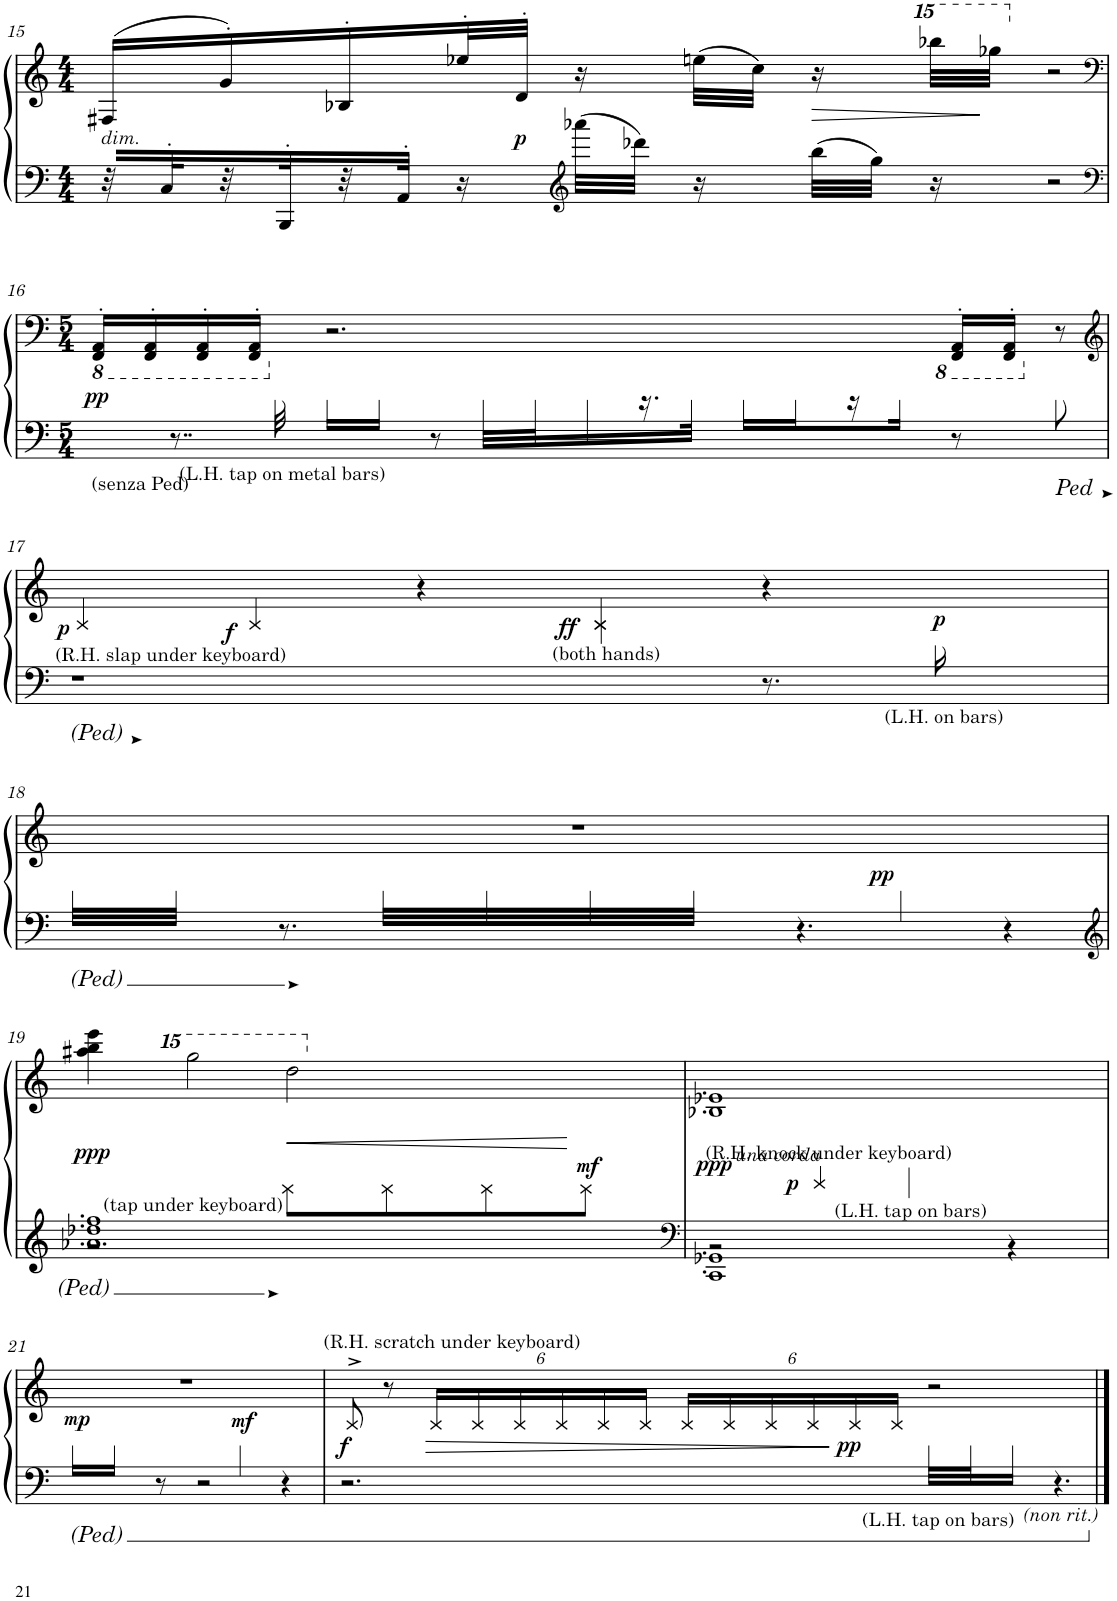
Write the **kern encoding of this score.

**kern	**kern	**dynam
*part1	*part1	*part1
*staff2	*staff1	*staff1/2
*I"Piano	*	*
*I'Pno	*	*
!!LO:PB:g=z
*clefF4	*clefG2	*
*k[]	*k[]	*
*M4/4	*M4/4	*
=15	=15	=15
!	!LO:TX:b:i:t=dim.	!
32r	(>16F#X/LL	.
32C'>/L	.	.
32r	16g'>/)	.
32BBB'>/L	.	.
32r	16B-X'>/	.
32AA'>/JJL	.	.
16r	32ee-X'>/L	.
!	!	!LO:DY:b
.	32d'>/JJJ	p
*clefG2	*	*
32aaa-X\LLL	16r	.
32ddd-X\JJJ	.	.
16r	(32een\LLL	.
.	32cc\JJJ)	.
!	!	!LO:HP:b
32bb\LLL	16r	>
32gg\JJJ	.	.
*	*15ma	*
16r	32bbbb-X\LLL	.
.	32gggg-X\JJJ	.
*	*X15ma	*
2r	2r	.
!!LO:LB:g=z
=16	=16	=16
*clefF4	*clefF4	*
*M5/4	*M5/4	*
*	*8ba	*
!LO:TX:b:t=(senza Ped)	!	!
!	!	!LO:DY:b
8..r	16FFF/'> 16AAA/'>LL	pp
.	16FFF/'> 16AAA/'>	.
.	16FFF/'> 16AAA/'>	.
.	16FFF/'> 16AAA/'>JJ	.
!LO:TX:b:t=(L.H. tap on metal bars)	!	!
32B\	.	.
*	*X8ba	*
16B\LL	2.r	.
16B\JJ	.	.
8r	.	.
32B\LLL	.	.
32B\J	.	.
16B\	.	.
16.r	.	.
32B\JJk	.	.
16B\LL	.	.
16B\	.	.
16r	.	.
16B\JL	.	.
*	*8ba	*
8r	16FFF/'> 16AAA/'>LL	.
.	16FFF/'> 16AAA/'>JJ	.
*	*X8ba	*
8B\	8r	.
!!LO:LB:g=z
=17	=17	=17
*	*clefG2	*
*	*^	*
!	!LO:TX:b:t=(R.H. slap under keyboard)	!	!
!	!	!	!LO:DY:b
1r	4d/	2.ryy	p
!	!	!	!LO:DY:b
.	4d/	.	f
.	4r	.	.
!	!LO:TX:b:t=(both hands)	!	!
!	!	!	!LO:DY:b
.	4d/	4d\	ff
8.r	4r	4ryy	.
!LO:TX:b:t=(L.H. on bars)	!	!	!
!	!	!	!LO:DY:a=2
16B\	.	.	p
*	*v	*v	*
!!LO:LB:g=z
=18	=18	=18
32B\LLL	4%5r	.
32B\JJJ	.	.
8.r	.	.
32B\LLL	.	.
32B\	.	.
32B\	.	.
32B\JJJ	.	.
4.r	.	.
!	!	!LO:DY:a=2
4B\	.	pp
4r	.	.
!!LO:LB:g=z
=19	=19	=19
*clefG2	*	*
!LO:N:n=1:head=open	!	!
!LO:N:n=2:head=open	!	!
!LO:N:n=3:head=open	!	!LO:DY:b
*^	*	*
[2.a-X [2.dd-X [2.ff	2.r	4aa#X\ 4bb\ 4eee\	ppp
*	*	*15ma	*
.	.	2gggg\	.
!LO:TX:a:t=(tap under keyboard)	!	!	!
!	!	!	!LO:HP:b=2
2a-] 2dd-] 2ff]	8gg\L	2dddd\	<
.	8gg\	.	.
.	8gg\	.	.
!	!	!	!LO:DY:n=1:a=2
.	8gg\J	.	] mf
=20	=20	=20	=20
*clefF4	*	*	*
!LO:N:n=1:head=open	!	!	!
!LO:N:n=2:head=open	!	!	!
*	*	*X15ma	*
!	!	!LO:TX:b:i:t=una corda	!
!	!	!LO:N:n=1:head=open	!
!	!	!LO:N:n=2:head=open	!LO:DY:b
[2.CC [2.GG-X	2r	[2.B-X [2.e-X	ppp
!	!LO:TX:a:t=(R.H. knock under keyboard)	!	!
!	!	!	!LO:DY:a=2
.	4B/	.	p
!LO:TX:a:t=(L.H. tap on bars)	!	!	!
2CC] 2GG-]	4B\	2B-] 2e-]	.
.	4r	.	.
!!LO:LB:g=z
=21	=21	=21	=21
!	!	!	!LO:DY:a=2
*v	*v	*	*
16B\LL	4%5r	mp
16B\JJ	.	.
8r	.	.
2r	.	.
!	!	!LO:DY:a=2
4B\	.	mf
4r	.	.
=22	=22	=22
!	!LO:TX:a:t=(R.H. scratch under keyboard)	!
!	!	!LO:DY:b
2.r	8d^>/	f
.	8r	.
*	*Xbrackettup	*
.	24d/LL	.
.	24d/	.
.	24d/	.
.	24d/	.
.	24d/	.
.	24d/JJ	.
.	24d/LL	.
.	24d/	.
.	24d/	.
.	24d/	.
!	!	!LO:DY:n=1:b
.	24d/	[ pp
.	24d/JJ	.
!LO:TX:b:t=(L.H. tap on bars)	!	!
32B\LLL	2r	.
32B\J	.	.
16B\JJ	.	.
!LO:TX:b:i:t=(non rit.)	!	!
4.r	.	.
==	==	==
*-	*-	*-
